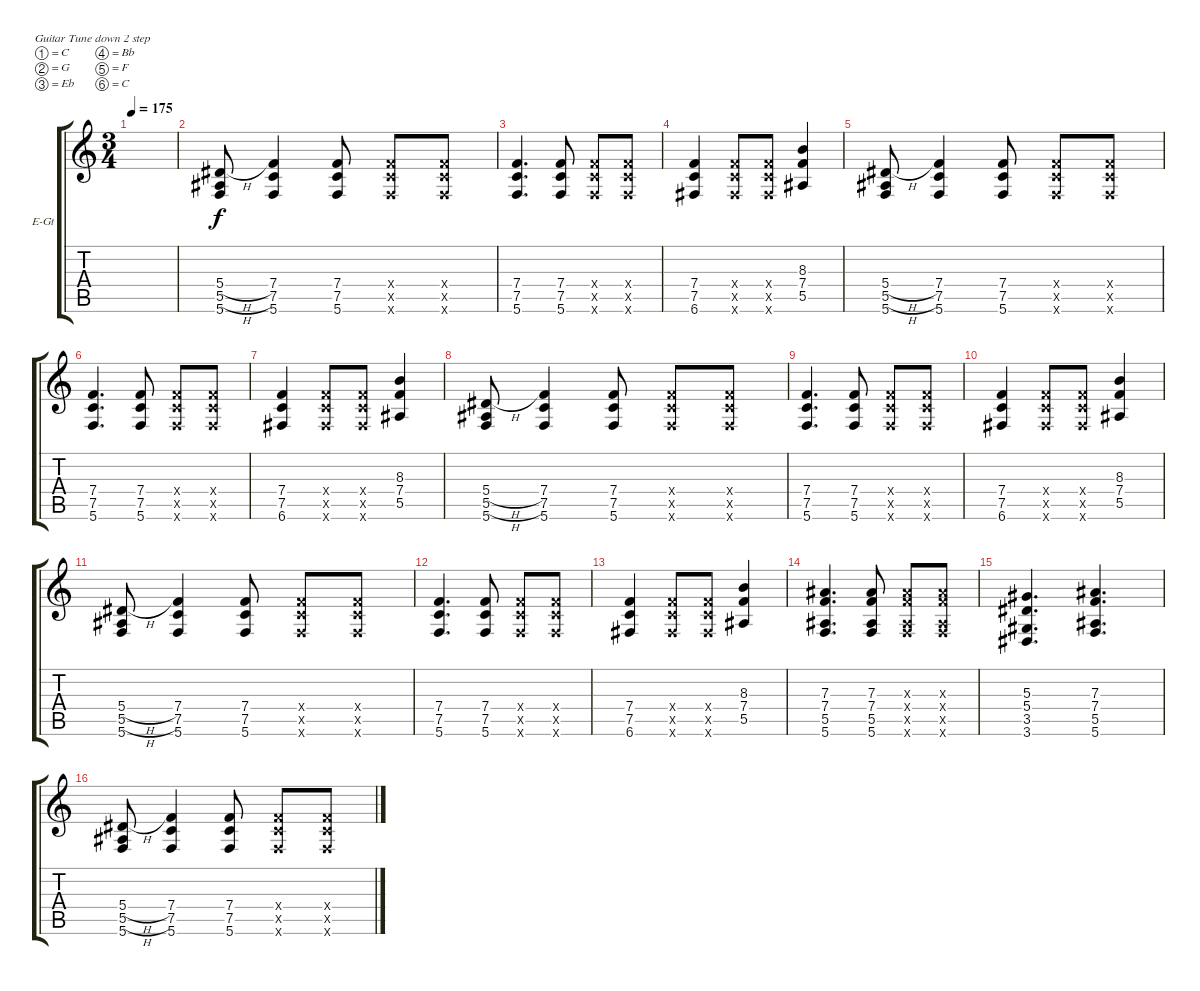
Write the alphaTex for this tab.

\bracketExtendMode groupsimilarinstruments
\firstSystemTrackNameOrientation horizontal
\otherSystemsTrackNameOrientation horizontal
\track ("Electric Guitar 2" "E-Gt") {instrument distortionguitar}
\staff {score tabs}
\tuning (C4 G3 Eb3 Bb2 F2 C2)
\ts (3 4)
\tempo 175
\clef g2
\ks c
|
(5.6 5.5{h} 5.4{h}).8 (5.6 7.5 7.4).4 (5.6 7.5 7.4).8 (5.6{x} 7.5{x} 7.4{x}).8 (5.6{x} 7.5{x} 7.4{x}).8 |
(5.6 7.5 7.4).4{d} (5.6 7.5 7.4).8 (5.6{x} 7.5{x} 7.4{x}).8 (5.6{x} 7.5{x} 7.4{x}).8 |
(6.6 7.5 7.4).4 (6.6{x} 7.5{x} 7.4{x}).8 (6.6{x} 7.5{x} 7.4{x}).8 (5.5 7.4 8.3).4 |
(5.6 5.5{h} 5.4{h}).8 (5.6 7.5 7.4).4 (5.6 7.5 7.4).8 (5.6{x} 7.5{x} 7.4{x}).8 (5.6{x} 7.5{x} 7.4{x}).8 |
(5.6 7.5 7.4).4{d} (5.6 7.5 7.4).8 (5.6{x} 7.5{x} 7.4{x}).8 (5.6{x} 7.5{x} 7.4{x}).8 |
(6.6 7.5 7.4).4 (6.6{x} 7.5{x} 7.4{x}).8 (6.6{x} 7.5{x} 7.4{x}).8 (5.5 7.4 8.3).4 |
(5.6 5.5{h} 5.4{h}).8 (5.6 7.5 7.4).4 (5.6 7.5 7.4).8 (5.6{x} 7.5{x} 7.4{x}).8 (5.6{x} 7.5{x} 7.4{x}).8 |
(5.6 7.5 7.4).4{d} (5.6 7.5 7.4).8 (5.6{x} 7.5{x} 7.4{x}).8 (5.6{x} 7.5{x} 7.4{x}).8 |
(6.6 7.5 7.4).4 (6.6{x} 7.5{x} 7.4{x}).8 (6.6{x} 7.5{x} 7.4{x}).8 (5.5 7.4 8.3).4 |
(5.6 5.5{h} 5.4{h}).8 (5.6 7.5 7.4).4 (5.6 7.5 7.4).8 (5.6{x} 7.5{x} 7.4{x}).8 (5.6{x} 7.5{x} 7.4{x}).8 |
(5.6 7.5 7.4).4{d} (5.6 7.5 7.4).8 (5.6{x} 7.5{x} 7.4{x}).8 (5.6{x} 7.5{x} 7.4{x}).8 |
(6.6 7.5 7.4).4 (6.6{x} 7.5{x} 7.4{x}).8 (6.6{x} 7.5{x} 7.4{x}).8 (5.5 7.4 8.3).4 |
(5.6 5.5 7.4 7.3).4{d} (5.6 5.5 7.4 7.3).8 (5.6{x} 5.5{x} 7.4{x} 7.3{x}).8 (5.6{x} 5.5{x} 7.4{x} 7.3{x}).8 |
(3.6 3.5 5.4 5.3).4{d} (5.6 5.5 7.4 7.3).4{d} |
(5.6 5.5{h} 5.4{h}).8 (5.6 7.5 7.4).4 (5.6 7.5 7.4).8 (5.6{x} 7.5{x} 7.4{x}).8 (5.6{x} 7.5{x} 7.4{x}).8
